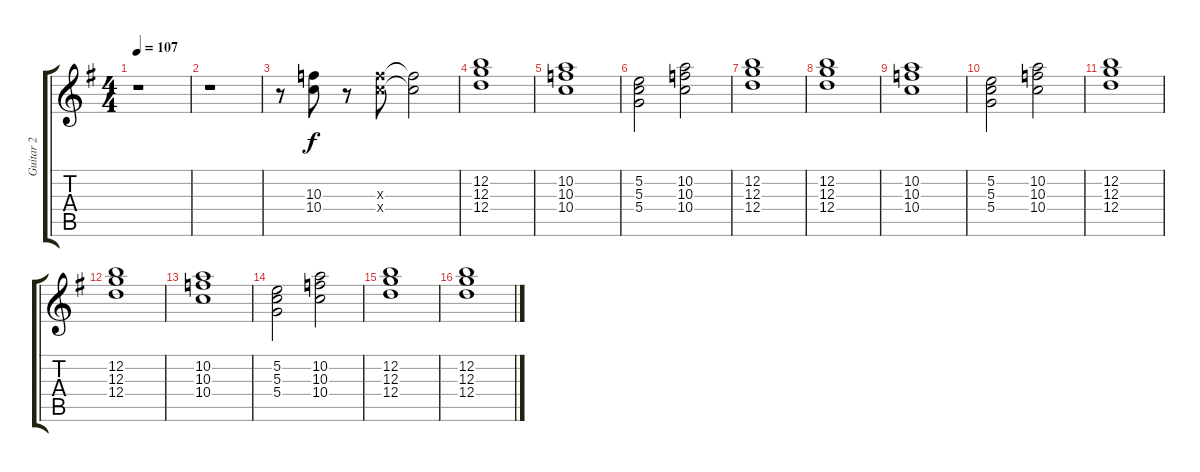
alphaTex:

\track ("Guitar 2" "Guitar 2") {instrument electricguitarclean}
\staff {score tabs}
\tuning (D4 B3 G3 D3 G2 D2) {hide}
\ts (4 4)
\tempo 107
\clef g2
\ks g
r.1{dy f} |
r.1 |
r.8 (10.3 10.4).8 r.8 (10.3{x} 10.4{x}).8 (10.3{t} 10.4{t}).2 |
(12.2 12.3 12.4).1 |
(10.2 10.3 10.4).1 |
(5.2 5.3 5.4).2 (10.2 10.3 10.4).2 |
(12.2 12.3 12.4).1 |
(12.2 12.3 12.4).1 |
(10.2 10.3 10.4).1 |
(5.2 5.3 5.4).2 (10.2 10.3 10.4).2 |
(12.2 12.3 12.4).1 |
(12.2 12.3 12.4).1 |
(10.2 10.3 10.4).1 |
(5.2 5.3 5.4).2 (10.2 10.3 10.4).2 |
(12.2 12.3 12.4).1 |
(12.2 12.3 12.4).1
